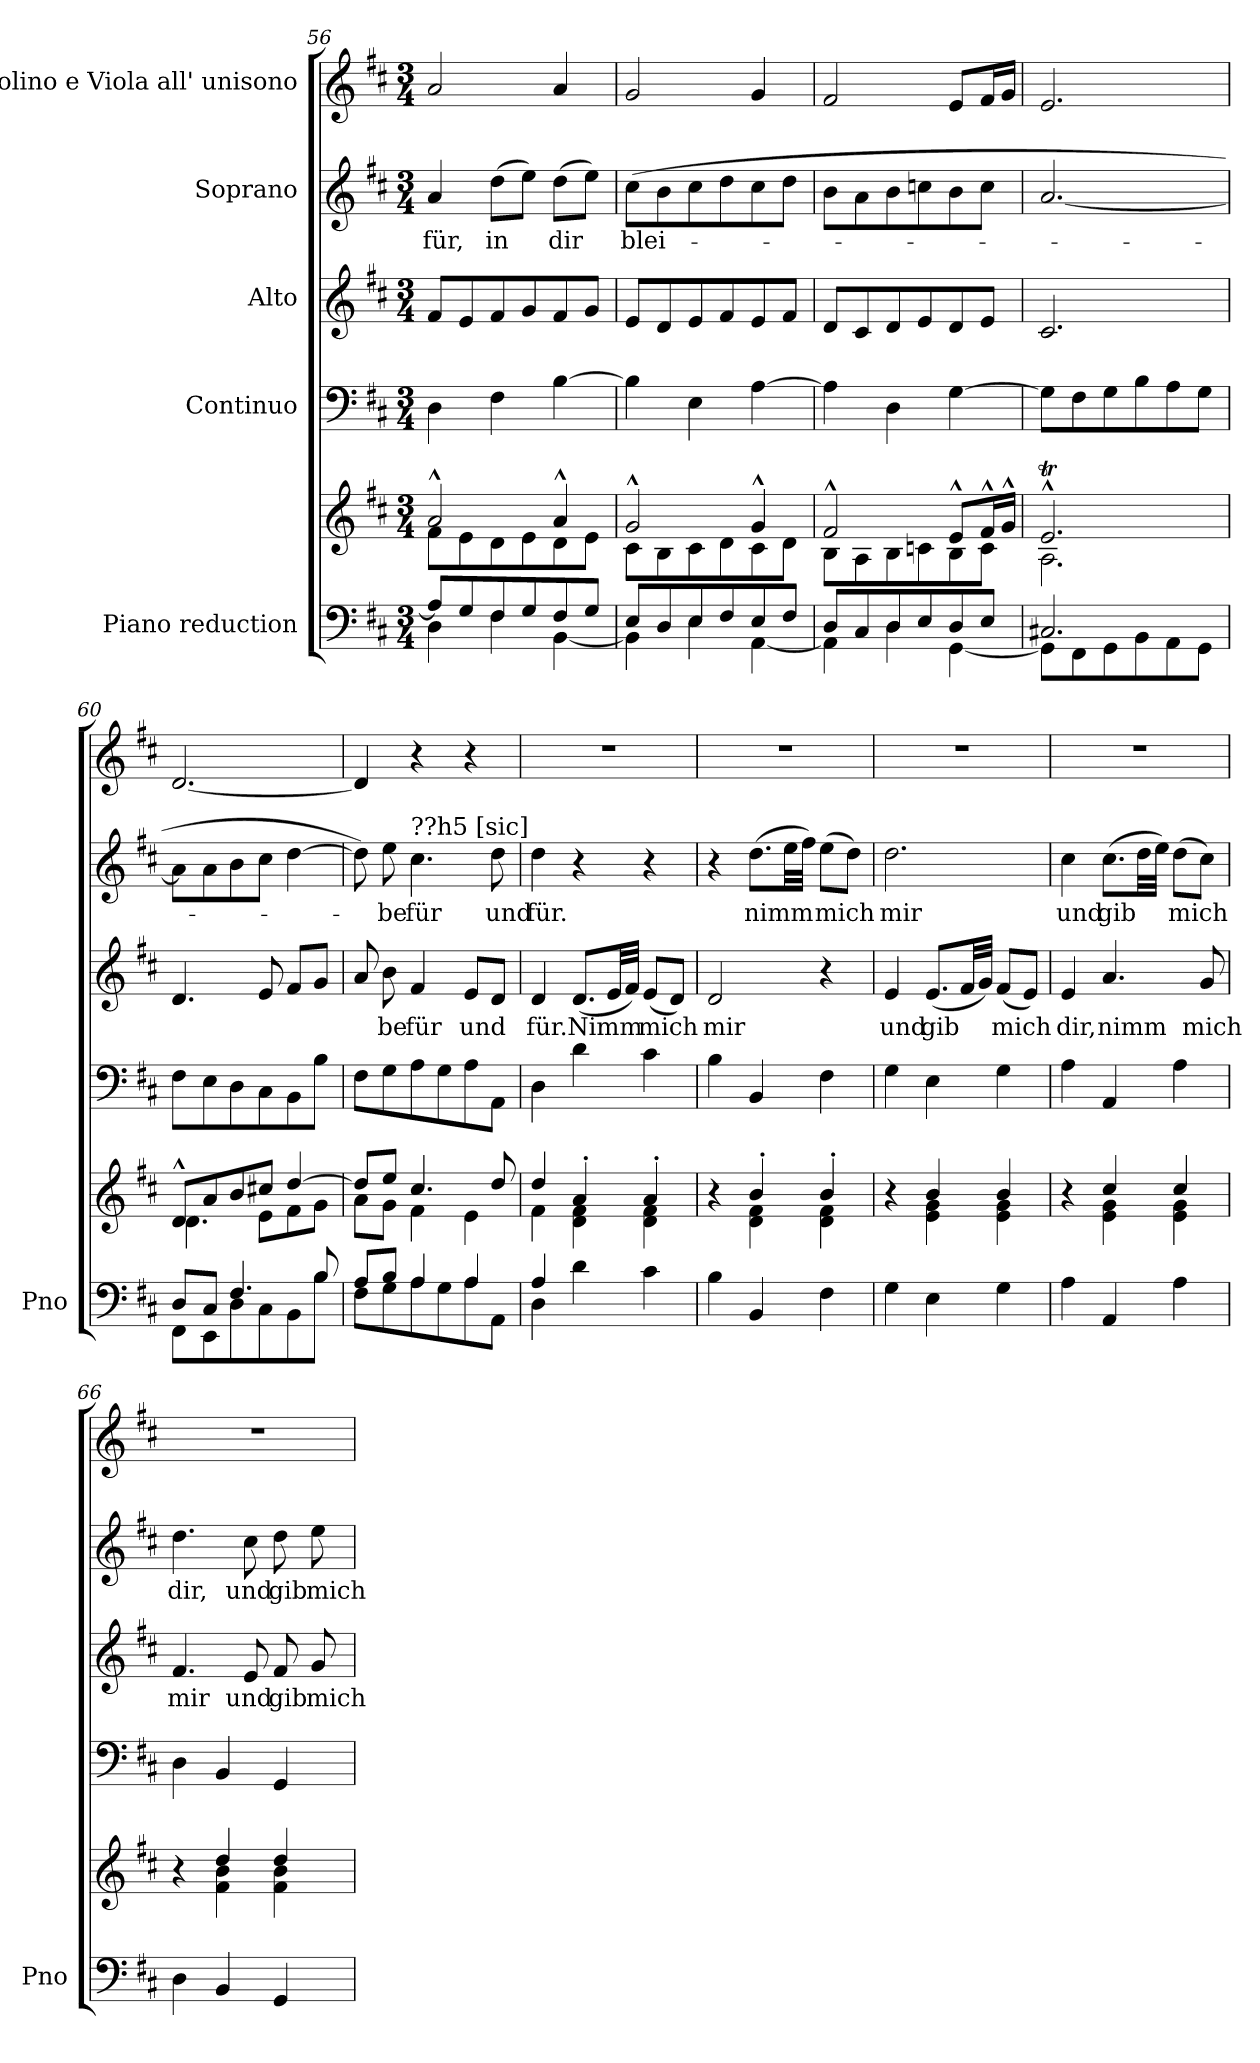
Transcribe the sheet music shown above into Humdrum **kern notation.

**kern	**kern	**kern	**kern	**text	**kern	**text	**kern
*part5	*part5	*part4	*part3	*part3	*part2	*part2	*part1
*staff6	*staff5	*staff4	*staff3	*staff3	*staff2	*staff2	*staff1
*I"Piano reduction	*	*I"Continuo	*I"Alto	*	*I"Soprano	*	*I"Violino e Viola all' unisono
*I'Pno	*	*	*	*	*	*	*
*clefF4	*clefG2	*clefF4	*clefG2	*	*clefG2	*	*clefG2
*k[f#c#]	*k[f#c#]	*k[f#c#]	*k[f#c#]	*	*k[f#c#]	*	*k[f#c#]
*M3/4	*M3/4	*M3/4	*M3/4	*	*M3/4	*	*M3/4
=56	=56	=56	=56	=56	=56	=56	=56
*^	*^	*	*	*	*	*	*
!	!	!	!	!	!	!	!	!LO:LY:b	!
8A/L]	4D\	2a^^/	8f#\L	4D\	8f#/L	.	4a/	für,	2a/
8G/	.	.	8e\	.	8e/	.	.	.	.
!	!	!	!	!	!	!	!	!LO:LY:b	!
8F#/	4F#\	.	8d\	4F#\	8f#/	.	(>8dd\L	in	.
8G/	.	.	8e\	.	8g/	.	8ee\J)	.	.
!	!	!	!	!	!	!	!	!LO:LY:b	!
8F#/	[4BB\	4a^^/	8d\	[4B\	8f#/	.	(>8dd\L	dir	4a/
8G/J	.	.	8e\J	.	8g/J	.	8ee\J)	.	.
=57	=57	=57	=57	=57	=57	=57	=57	=57	=57
!	!	!	!	!	!	!	!	!LO:LY:b	!
8E/L	4BB\]	2g^^/	8c#\L	4B\]	8e/L	.	(>8cc#\L	blei-	2g/
8D/	.	.	8B\	.	8d/	.	8b\	.	.
8E/	4E\	.	8c#\	4E\	8e/	.	8cc#\	.	.
8F#/	.	.	8d\	.	8f#/	.	8dd\	.	.
8E/	[4AA\	4g^^/	8c#\	[4A\	8e/	.	8cc#\	.	4g/
8F#/J	.	.	8d\J	.	8f#/J	.	8dd\J	.	.
=58	=58	=58	=58	=58	=58	=58	=58	=58	=58
8D/L	4AA\]	2f#^^/	8B\L	4A\]	8d/L	.	8b\L	.	2f#/
8C#/	.	.	8A\	.	8c#/	.	8a\	.	.
8D/	4D\	.	8B\	4D\	8d/	.	8b\	.	.
8E/	.	.	8cn\	.	8e/	.	8ccn\	.	.
8D/	[4GG\	8e^^/L	8B\	[4G\	8d/	.	8b\	.	8e/L
8E/J	.	16f#^^/L	8c\J	.	8e/J	.	8cc\J	.	16f#/L
.	.	16g^^/JJ	.	.	.	.	.	.	16g/JJ
=59	=59	=59	=59	=59	=59	=59	=59	=59	=59
2.C#X/	8GG\L]	2.eT^^/	2.A\	8G\L]	2.c#/	.	[2.a/	.	2.e/
.	8FF#\	.	.	8F#\	.	.	.	.	.
.	8GG\	.	.	8G\	.	.	.	.	.
.	8BB\	.	.	8B\	.	.	.	.	.
.	8AA\	.	.	8A\	.	.	.	.	.
.	8GG\J	.	.	8G\J	.	.	.	.	.
=60	=60	=60	=60	=60	=60	=60	=60	=60	=60
8D/L	8FF#\L	8d^^/L	4.d\	8F#\L	4.d/	.	8a\L]	.	[2.d/
8C#/J	8EE\	8a/	.	8E\	.	.	8a\	.	.
4.F#/	8D\	8b/	.	8D\	.	.	8b\	.	.
.	8C#\	8cc#X/J	8e\L	8C#\	8e/	.	8cc#\J	.	.
.	8BB\	[4dd/	8f#\	8BB\	8f#/L	.	[4dd\	.	.
8B/	8B\J	.	8g\J	8B\J	8g/J	.	.	.	.
!!LO:PB:g=z
=61	=61	=61	=61	=61	=61	=61	=61	=61	=61
8A/L	8F#\L	8dd/L]	8a\L	8F#\L	8a/	.	8dd\])	.	4d/]
!	!	!	!	!	!	!LO:LY:b	!	!LO:LY:b	!
8B/J	8G\	8ee/J	8g\J	8G\	8b\	be	8ee\	be	.
!	!	!	!	!	!	!	!LO:TX:a:t=??h5 [sic]	!	!
!	!	!	!	!	!	!LO:LY:b	!	!LO:LY:b	!
4A/	8A\	4.cc#/	4f#\	8A\	4f#/	für	4.cc#\	für	4r
.	8G\	.	.	8G\	.	.	.	.	.
!	!	!	!	!	!	!LO:LY:b	!	!	!
4A/	8A\	.	4e\	8A\	8e/L	und	.	.	4r
!	!	!	!	!	!	!	!	!LO:LY:b	!
.	8AA\J	8dd/	.	8AA\J	8d/J	.	8dd\	und	.
=62	=62	=62	=62	=62	=62	=62	=62	=62	=62
!	!	!	!	!	!	!LO:LY:b	!	!LO:LY:b	!
4A/	4D\	4dd/	4f#\	4D\	4d/	für.	4dd\	für.	2.r
!	!	!	!	!	!	!LO:LY:b	!	!	!
2ryy	4d\	4a'/	4d\ 4f#\	4d\	(<8.d/L	Nimm	4r	.	.
.	.	.	.	.	32e/LL	.	.	.	.
.	.	.	.	.	32f#/JJJ)	.	.	.	.
!	!	!	!	!	!	!LO:LY:b	!	!	!
.	4c#\	4a'/	4d\ 4f#\	4c#\	(<8e/L	mich	4r	.	.
.	.	.	.	.	8d/J)	.	.	.	.
*v	*v	*	*	*	*	*	*	*	*
=63	=63	=63	=63	=63	=63	=63	=63	=63
!	!	!	!	!	!LO:LY:b	!	!	!
4B\	4r	4ryy	4B\	2d/	mir	4r	.	2.r
!	!	!	!	!	!	!	!LO:LY:b	!
4BB/	4b'/	4d\ 4f#\	4BB/	.	.	(>8.dd\L	nimm	.
.	.	.	.	.	.	32ee\LL	.	.
.	.	.	.	.	.	32ff#\JJJ)	.	.
!	!	!	!	!	!	!	!LO:LY:b	!
4F#\	4b'/	4d\ 4f#\	4F#\	4r	.	(>8ee\L	mich	.
.	.	.	.	.	.	8dd\J)	.	.
=64	=64	=64	=64	=64	=64	=64	=64	=64
!	!	!	!	!	!LO:LY:b	!	!LO:LY:b	!
4G\	4r	4rddyy	4G\	4e/	und	2.dd\	mir	2.r
!	!	!	!	!	!LO:LY:b	!	!	!
4E\	4b/	4e\ 4g\	4E\	(<8.e/L	gib	.	.	.
.	.	.	.	32f#/LL	.	.	.	.
.	.	.	.	32g/JJJ)	.	.	.	.
!	!	!	!	!	!LO:LY:b	!	!	!
4G\	4b/	4e\ 4g\	4G\	(<8f#/L	mich	.	.	.
.	.	.	.	8e/J)	.	.	.	.
=65	=65	=65	=65	=65	=65	=65	=65	=65
!	!	!	!	!	!LO:LY:b	!	!LO:LY:b	!
4A\	4r	4ryy	4A\	4e/	dir,	4cc#\	und	2.r
!	!	!	!	!	!LO:LY:b	!	!LO:LY:b	!
4AA/	4cc#/	4e\ 4g\	4AA/	4.a/	nimm	(>8.cc#\L	gib	.
.	.	.	.	.	.	32dd\LL	.	.
.	.	.	.	.	.	32ee\JJJ)	.	.
!	!	!	!	!	!	!	!LO:LY:b	!
4A\	4cc#/	4e\ 4g\	4A\	.	.	(>8dd\L	mich	.
!	!	!	!	!	!LO:LY:b	!	!	!
.	.	.	.	8g/	mich	8cc#\J)	.	.
=66	=66	=66	=66	=66	=66	=66	=66	=66
!	!	!	!	!	!LO:LY:b	!	!LO:LY:b	!
4D\	4r	4ryy	4D\	4.f#/	mir	4.dd\	dir,	2.r
4BB/	4dd/	4f#\ 4b\	4BB/	.	.	.	.	.
!	!	!	!	!	!LO:LY:b	!	!LO:LY:b	!
.	.	.	.	8e/	und	8cc#\	und	.
!	!	!	!	!	!LO:LY:b	!	!LO:LY:b	!
4GG/	4dd/	4f#\ 4b\	4GG/	8f#/	gib	8dd\	gib	.
!	!	!	!	!	!LO:LY:b	!	!LO:LY:b	!
.	.	.	.	8g/	mich	8ee\	mich	.
*	*v	*v	*	*	*	*	*	*
=	=	=	=	=	=	=	=
*-	*-	*-	*-	*-	*-	*-	*-
